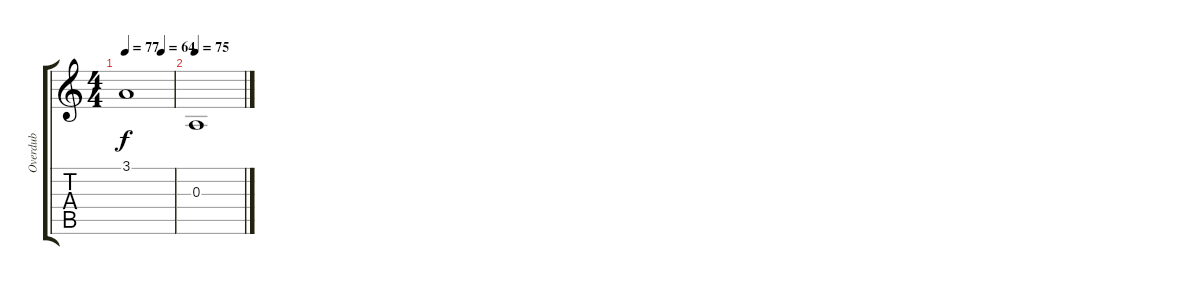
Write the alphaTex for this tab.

\track ("Overdub" "Overdub") {instrument fiddle}
\staff {score tabs}
\tuning (Gb4 Db4 A3 E3 B2 Gb2) {hide}
\ts (4 4)
\tempo 77
\tempo (64 0.75)
\clef g2
\ks c
3.1.1{dy f} |
\tempo 75
0.3.1
